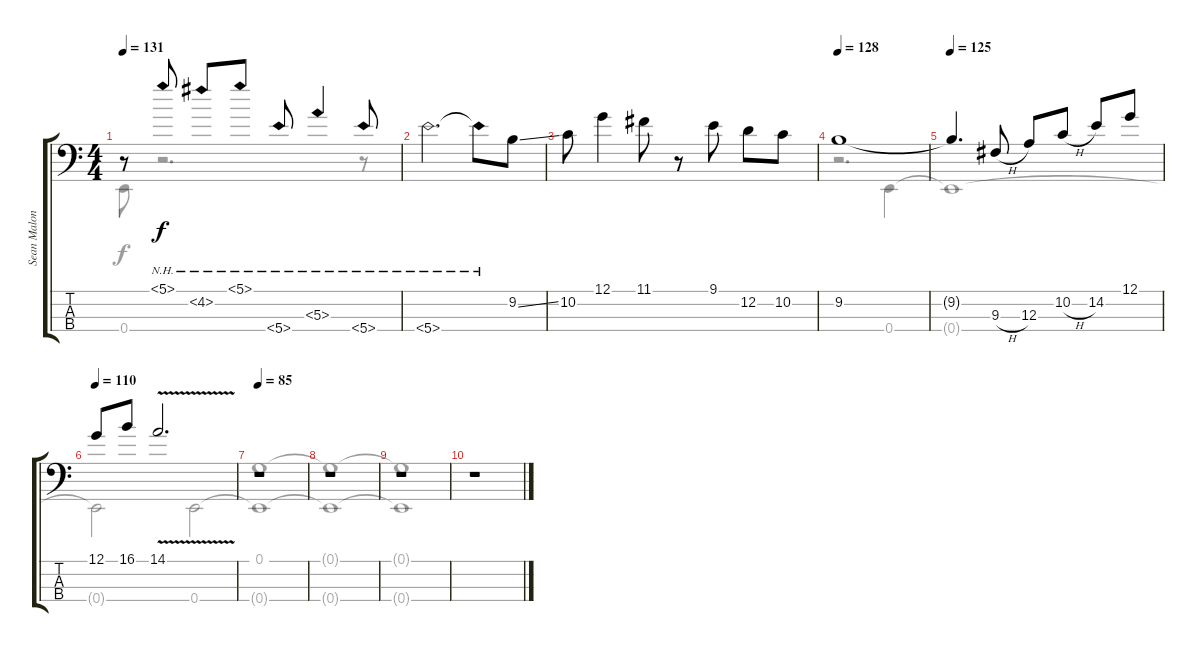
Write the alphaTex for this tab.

\track ("Sean Malone (fretless bass)" "Sean Malon") {instrument fretlessbass}
\staff {score tabs}
\tuning (G2 D2 A1 E1) {hide}
\voice
\ts (4 4)
\tempo 131
\clef f4
\ks c
r.8{dy f} 5.1{nh}.8 4.2{nh}.8 5.1{nh}.8 5.4{nh}.8 5.3{nh}.4 5.4{nh}.8 |
5.4{nh}.2{d} 5.4{nh t}.8 9.2{ss}.8 |
10.2.8 12.1.4 11.1.8 r.8 9.1.8 12.2.8 10.2.8 |
\tempo 128
9.2.1 |
\tempo 125
9.2{t}.4{d} 9.3{h}.8 12.3.8 10.2{h}.8 14.2.8 12.1.8 |
\tempo 110
12.1.8 16.1.8 14.1{v}.2{d} |
\tempo 85
r.1 |
r.1 |
r.1 |
r.1
\voice
\clef f4
\ottava regular
\simile none
\ks c
0.4{t}.8{dy f} r.2{d} r.8 |
|
|
r.2{d} 0.4.4 |
0.4{t}.1 |
0.4{t}.2 0.4.2 |
(0.1 0.4{t}).1 |
(0.1{t} 0.4{t}).1 |
(0.1{t} 0.4{t}).1 |
